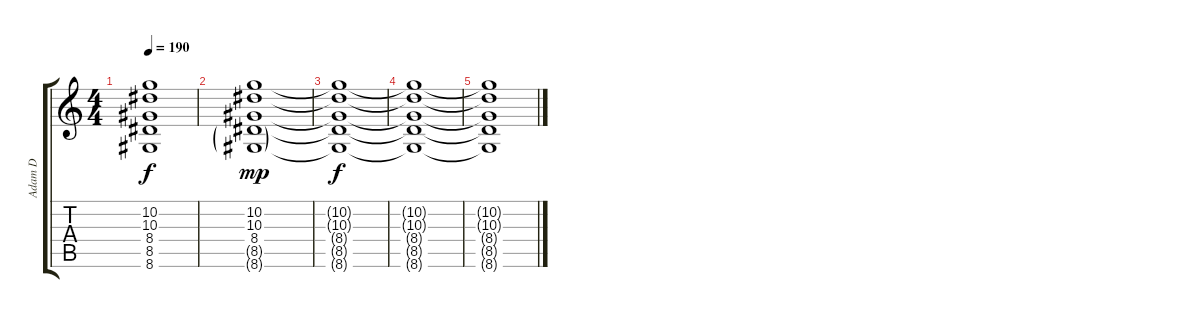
\track ("Adam D" "Adam D") {instrument distortionguitar}
\staff {score tabs}
\tuning (D4 A3 F3 C3 G2 C2) {hide}
\ts (4 4)
\tempo 190
\clef g2
\ks c
(10.2{t} 10.3{t} 8.4{t} 8.5{t} 8.6{t}).1{dy f} |
(10.2 10.3 8.4 8.5{g} 8.6{g}).1{dy mp} |
(10.2{t} 10.3{t} 8.4{t} 8.5{t} 8.6{t}).1{dy f} |
(10.2{t} 10.3{t} 8.4{t} 8.5{t} 8.6{t}).1 |
(10.2{t} 10.3{t} 8.4{t} 8.5{t} 8.6{t}).1
